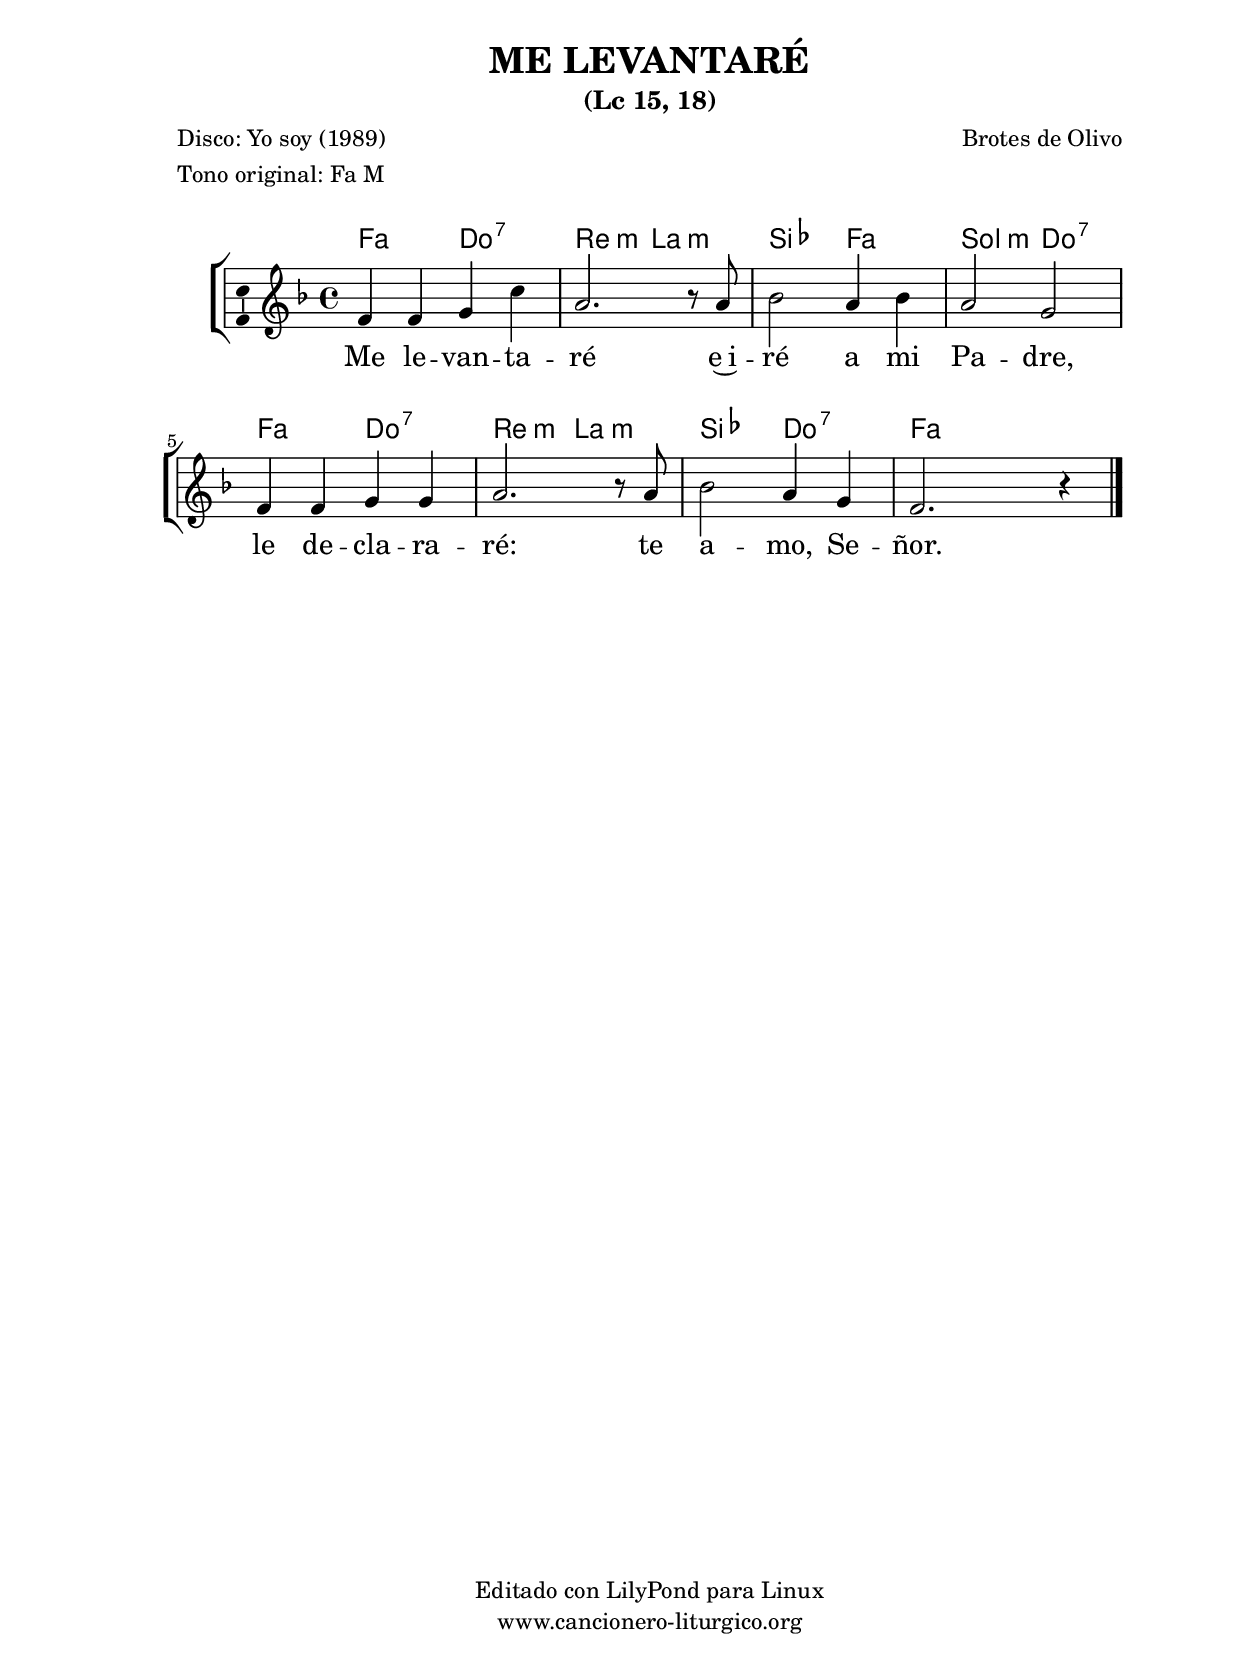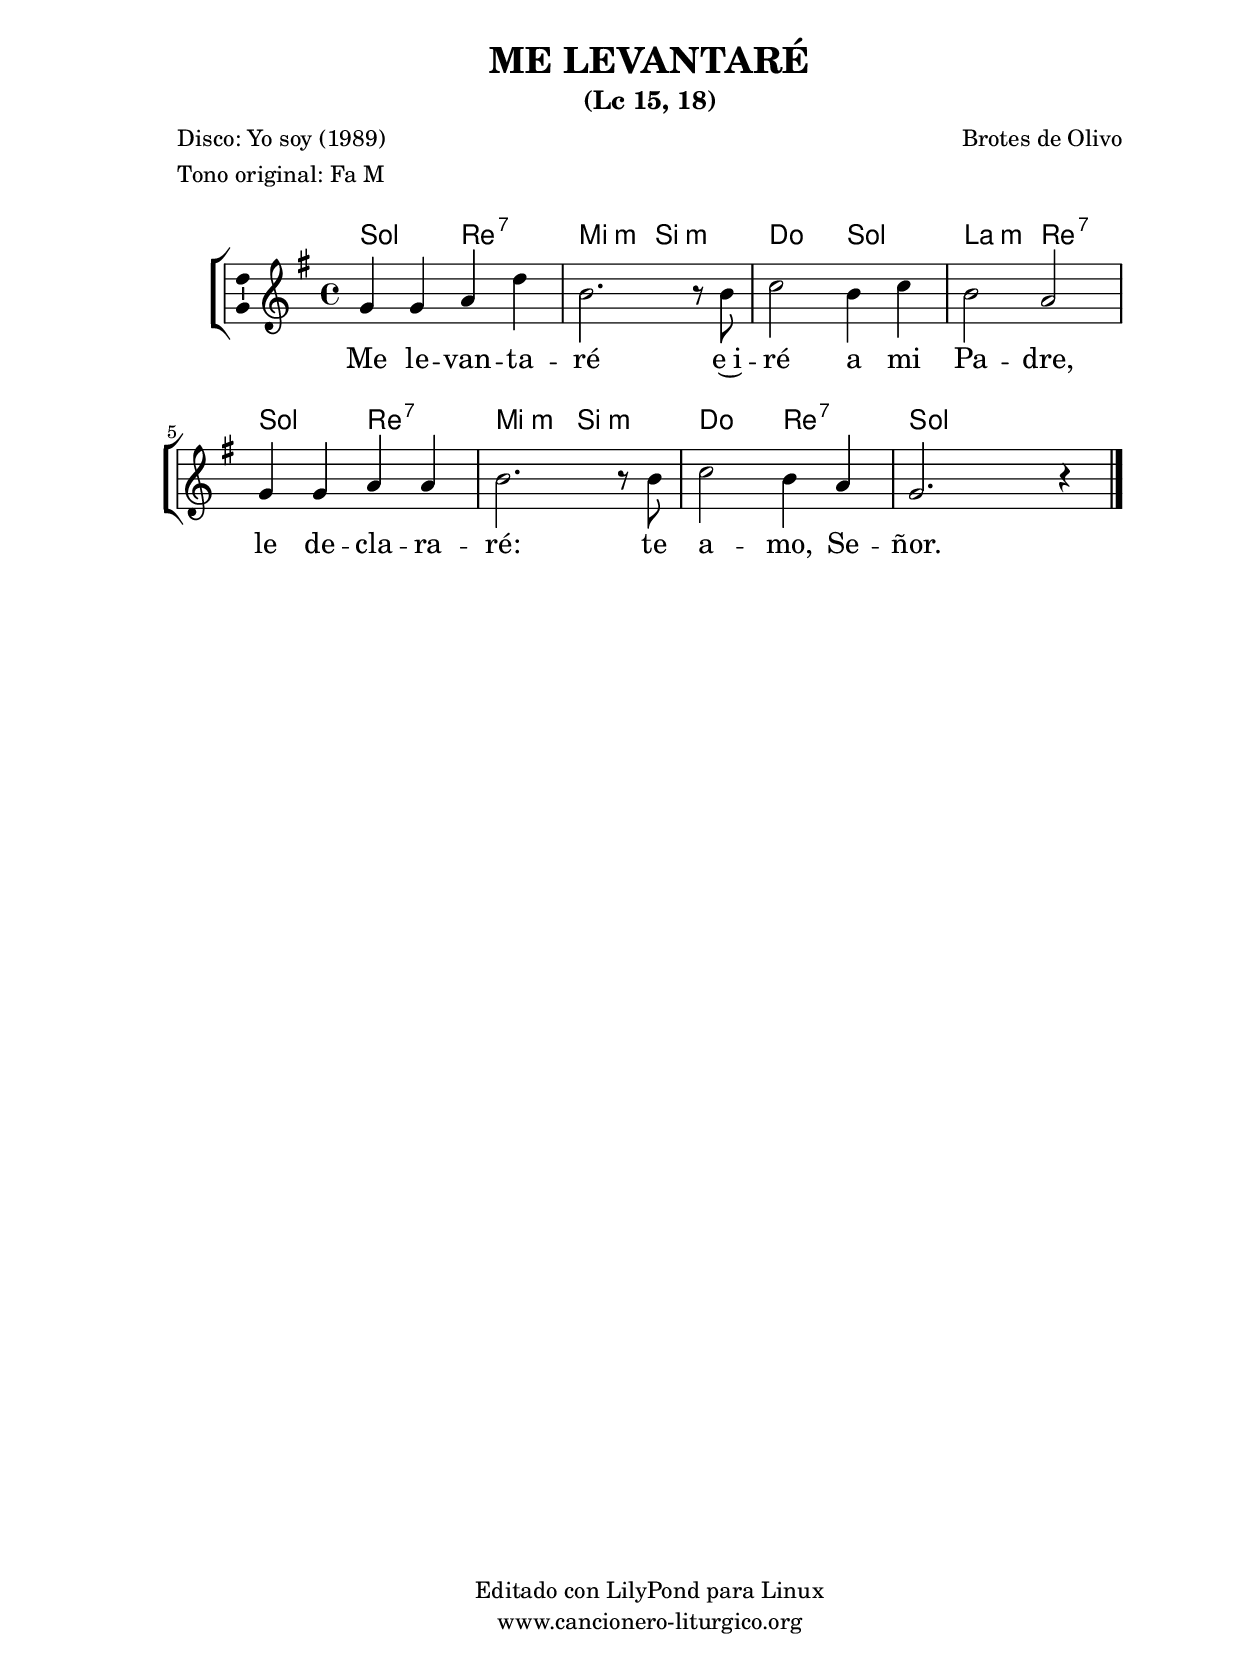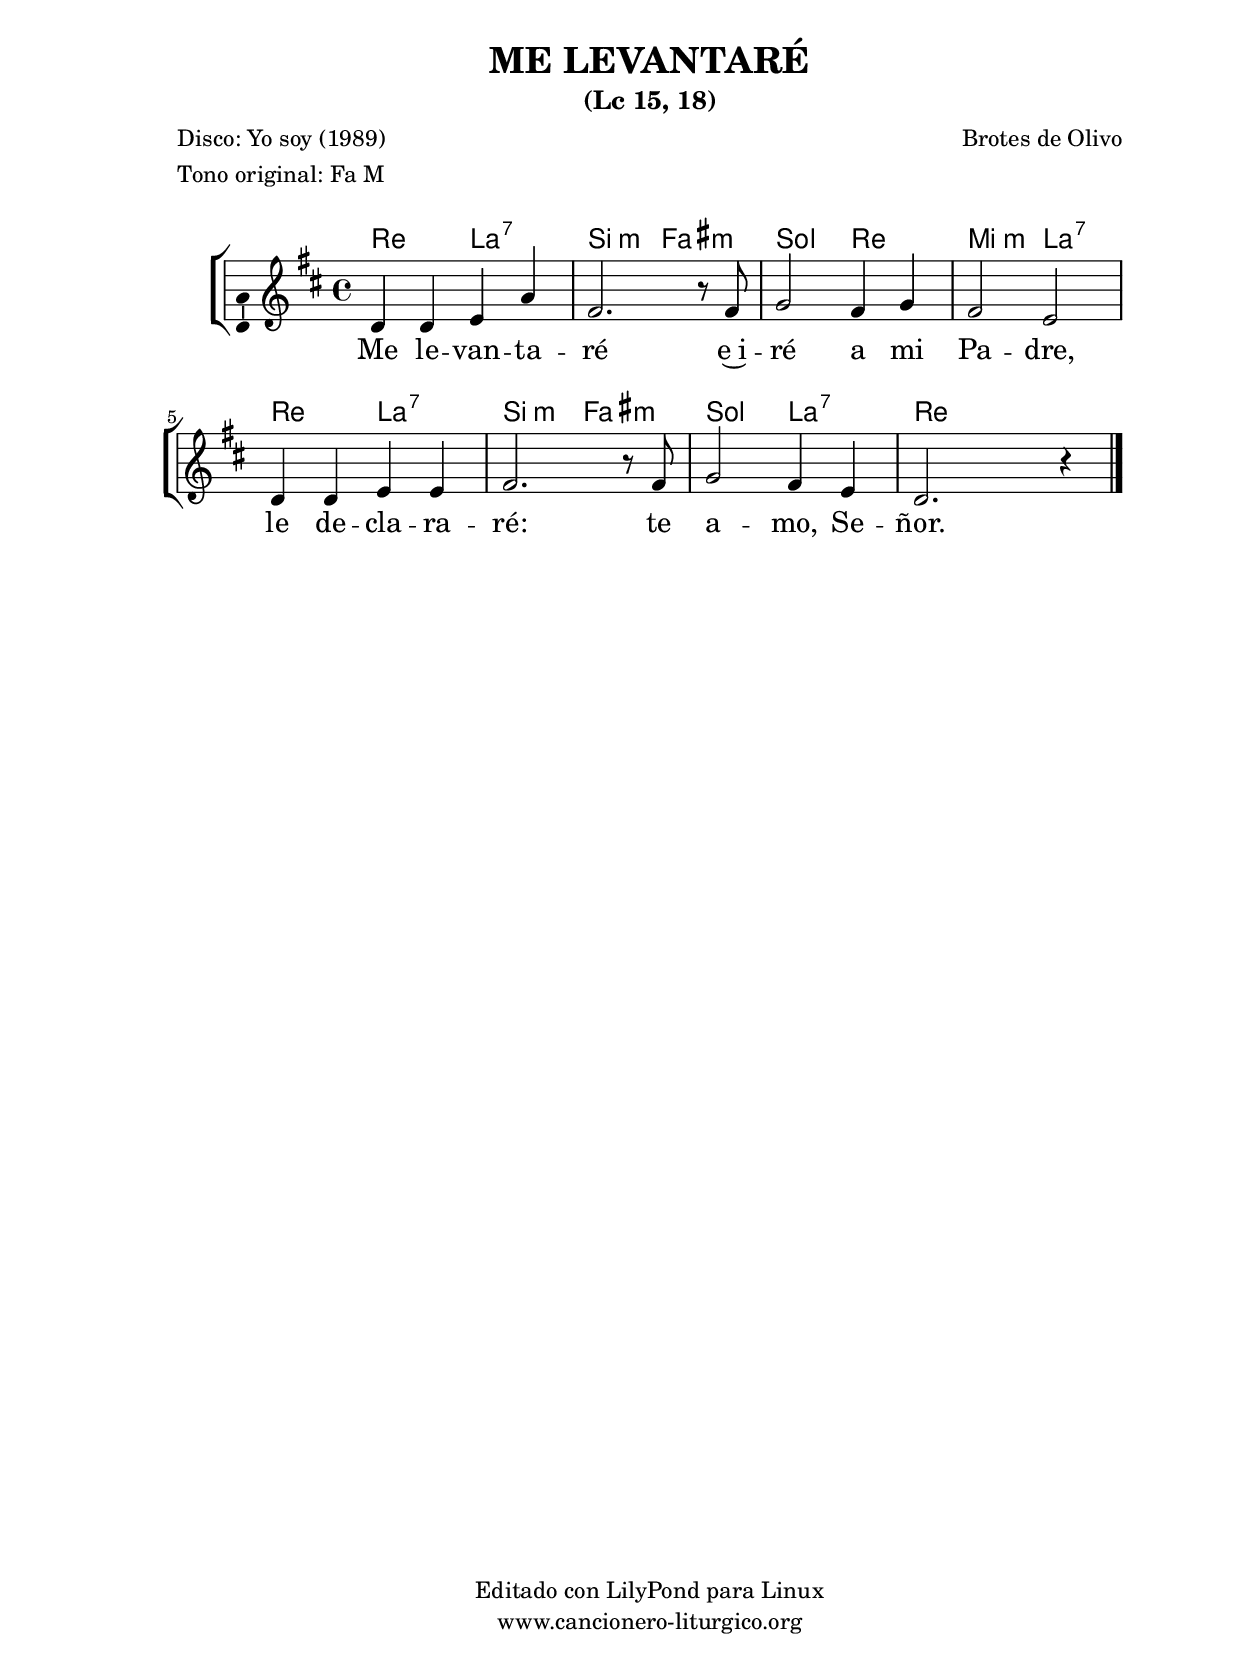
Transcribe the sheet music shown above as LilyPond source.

%
%para convertir .midi en .wav:
%timidity filename.midi -Ow -o finename.wav
%
%
%Para convertir de .wav a .mp3:
%lame -h -m j filename.wav
%
%
%para escuchar el midi:
%timidity nombrefichero.midi
%


%versión de lilypond para la que se ha escrito esta partitura:
\version "2.16.0"

	%Tamaño papel
	#(set-default-paper-size "a4")
	%Tamaño partitura
	#(set-global-staff-size 20)
	%No responde al pulsar sobre una nota
	#(ly:set-option 'point-and-click #f)

%parámetros del encabezamiento:
\header {
	title = "ME LEVANTARÉ"
	subtitle = "(Lc 15, 18)"
	composer = "Brotes de Olivo"
	poet = "Disco: Yo soy (1989)"
	meter = "Tono original: Fa M"
	arranger = ""
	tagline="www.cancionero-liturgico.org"
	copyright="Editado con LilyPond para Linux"
	}

%parámetros asociados al papel:
\paper  {
	oddHeaderMarkup = \markup {\fill-line { \on-the-fly #not-first-page \fromproperty #'header:title \on-the-fly #not-first-page \fromproperty #'header:composer }}
	evenHeaderMarkup = \markup {\fill-line { \fromproperty #'header:composer \fromproperty #'header:title }}
	#(set-paper-size "a4")
	print-page-number = ##f
	first-page-number = 1
	print-first-page-number = ##f
%	head-separation = 3.0 \cm
	top-margin = 2.0 \cm
	bottom-margin = 0.5\cm
%%%	bottom-margin = -2.0\cm
	left-margin = 3.0 \cm
	line-width = 16.0 \cm 
	indent = 8\mm
	interscoreline = 2.\mm
	between-system-space = 15\mm
%	para que las partituras no llenen la hoja:
	ragged-bottom = ##t
%	idem para la última hoja:
	ragged-last-bottom = ##f
%	para que las partituras llenen el ancho del papel:
	ragged-last = ##f
	after-title-space = 2.5 \cm
%page-count=1
%system-count=8

	%Flexible Vertical Spacing
%	markup-markup-spacing =
%	#'((basic-distance . 15) (minimum-distance . 15) (padding . 3))
	markup-system-spacing =
	#'((basic-distance . 15) (minimum-distance . 15) (padding . 3))
	system-system-spacing =
	#'((basic-distance . 15) (minimum-distance . 15) (padding . 3))
	score-system-spacing =
	#'((basic-distance . 15) (minimum-distance . 15) (padding . 5))
%	top-system-spacing = % header
%	#'((basic-distance . 8) (minimum-distance . 0) (padding . 0))
%	top-markup-spacing =
%	#'((basic-distance . 20) (minimum-distance . 20) (padding . 0))
	last-bottom-spacing = % footer
	#'((basic-distance . 5) (minimum-distance . 5) (padding . 0))
%	score-markup-spacing =
%	#'((basic-distance . 16) (minimum-distance . 13) (padding . 0))

	}


%parámetros que afectan a toda la partitura:
global =  {
	%clave de sol (G):
	\clef G
	%armadura:
%%%	\transpose c e
	\key f \major
	\tempo 4=80
	\set Score.tempoHideNote = ##t
	}


acordes = {
	\italianChords
	\chordmode {
%%%	\transpose c e
{

f2 c:7 d:m a:m
bes f g:m c:7

f2 c:7 d:m a:m
bes c:7 f

	}
	}
}

melodia = 

%%%\transpose c e
{
	\relative c'{
	\time 4/4

f4 f g c
a2. r8 a8
bes2 a4 bes
a2 g2

f4 f g g
a2. r8 a8
bes2 a4 g
f2. r4


\bar "|."
	}
	}


texto = \lyricmode {
Me le -- van -- ta -- ré e~i -- ré a mi Pa -- dre, 
le de -- cla -- ra -- ré: te a -- mo, Se -- ñor.

	}


acordesStaff = \context ChordNames = acordesStaff <<
	\set chordChanges = ##t
	\acordes
	>>


vozStaff = \context Voice = vozStaff
\with {\consists "Ambitus_engraver"}
<<
%	\set Staff.instrumentName = ""
%	\set Staff.shortInstrumentName = ""
%	\set Staff.midiInstrument = #"clarinet"
%	\set Staff.midiInstrument = #"cello"
%	\set Staff.midiInstrument = #"flute"
	\set Staff.midiInstrument = #"electric guitar (jazz)"
%	\set Staff.midiInstrument = #"english horn"
%	\set Staff.midiInstrument = #"violin"
%	\set Staff.midiInstrument = #"glockenspiel"
	\set Staff.midiMinimumVolume = #0.7
	\set Staff.midiMaximumVolume = #0.9
	\global
	\melodia
	>>

textoStaff = \context Lyrics = textoStaff <<
	\lyricsto vozStaff \texto
	>>

\book {
	\score {
		\context ChoirStaff {
			\override StaffGroup.SystemStartBracket #'collapse-height = #1
			\override Score.SystemStartBar #'collapse-height = #1
			<<
			\acordesStaff
			\vozStaff
			\textoStaff
			>>
			}
		\layout {
	    		\context {
				\Lyrics
				\override LyricText #'font-size = #2
				}
	   		 \context {
				\Score
				\override StaffSymbol #'staff-space = #(magstep +3)
				}
			}
		}
	\score {
		\unfoldRepeats
		\context ChoirStaff {
			<<
			\acordesStaff
			\vozStaff
			>>
			}
		\midi {
	  		\context {
	  			\Score
				tempoWholesPerMinute = #(ly:make-moment 70 4)
				}
			}
		}
	}



#(define output-suffix "C")
\book {
	\score {
		\context ChoirStaff {
			\override StaffGroup.SystemStartBracket #'collapse-height = #1
			\override Score.SystemStartBar #'collapse-height = #1
\transpose c d
			<<
			\acordesStaff
			\vozStaff
			\textoStaff
			>>
			}
		\layout {
	    		\context {
				\Lyrics
				\override LyricText #'font-size = #2
				}
	   		 \context {
				\Score
				\override StaffSymbol #'staff-space = #(magstep +3)
				}
			}
		}
	}

#(define output-suffix "S")
\book {
	\score {
		\context ChoirStaff {
			\override StaffGroup.SystemStartBracket #'collapse-height = #1
			\override Score.SystemStartBar #'collapse-height = #1
\transpose c a,
			<<
			\acordesStaff
			\vozStaff
			\textoStaff
			>>
			}
		\layout {
	    		\context {
				\Lyrics
				\override LyricText #'font-size = #2
				}
	   		 \context {
				\Score
				\override StaffSymbol #'staff-space = #(magstep +3)
				}
			}
		}
	}


